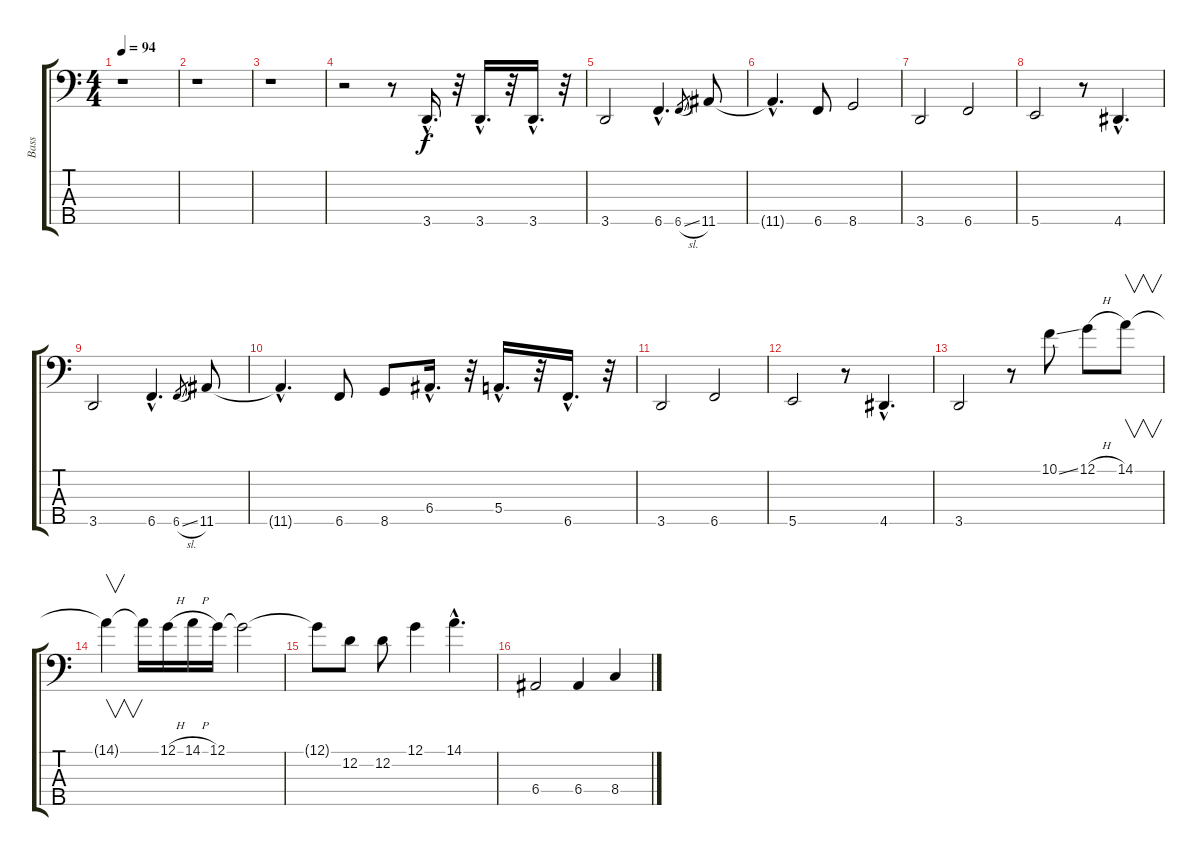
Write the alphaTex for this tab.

\track ("Bass" "Bass") {instrument electricbasspick}
\staff {score tabs}
\tuning (G2 D2 A1 E1 B0) {hide}
\ts (4 4)
\tempo 94
\clef f4
\ks c
r.1{dy f instrument electricbasspick} |
r.1 |
r.1 |
r.2 r.8 3.5{hac}.16{d} r.32 3.5{hac}.16{d} r.32 3.5{hac}.16{d} r.32 |
3.5.2 6.5{hac}.4{d} 6.5{sl}.8{gr} 11.5.8 |
11.5{hac t}.4{d} 6.5.8 8.5.2 |
3.5.2 6.5.2 |
5.5.2 r.8 4.5{hac}.4{d} |
3.5.2 6.5{hac}.4{d} 6.5{sl}.8{gr} 11.5.8 |
11.5{hac t}.4{d} 6.5.8 8.5.8 6.4{hac}.16{d} r.32 5.4{hac}.16{d} r.32 6.5{hac}.16{d} r.32 |
3.5.2 6.5.2 |
5.5.2 r.8 4.5{hac}.4{d} |
3.5.2 r.8 10.1{ss}.8 12.1{h}.8 14.1.8{v} |
14.1{t}.4{v} 14.1{t}.16 12.1{h}.16 14.1{h}.16 12.1.16 12.1{t}.2 |
12.1{t}.8 12.2.8 12.2.8 12.1.4 14.1{hac}.4{d} |
6.4.2 6.4.4 8.4.4
